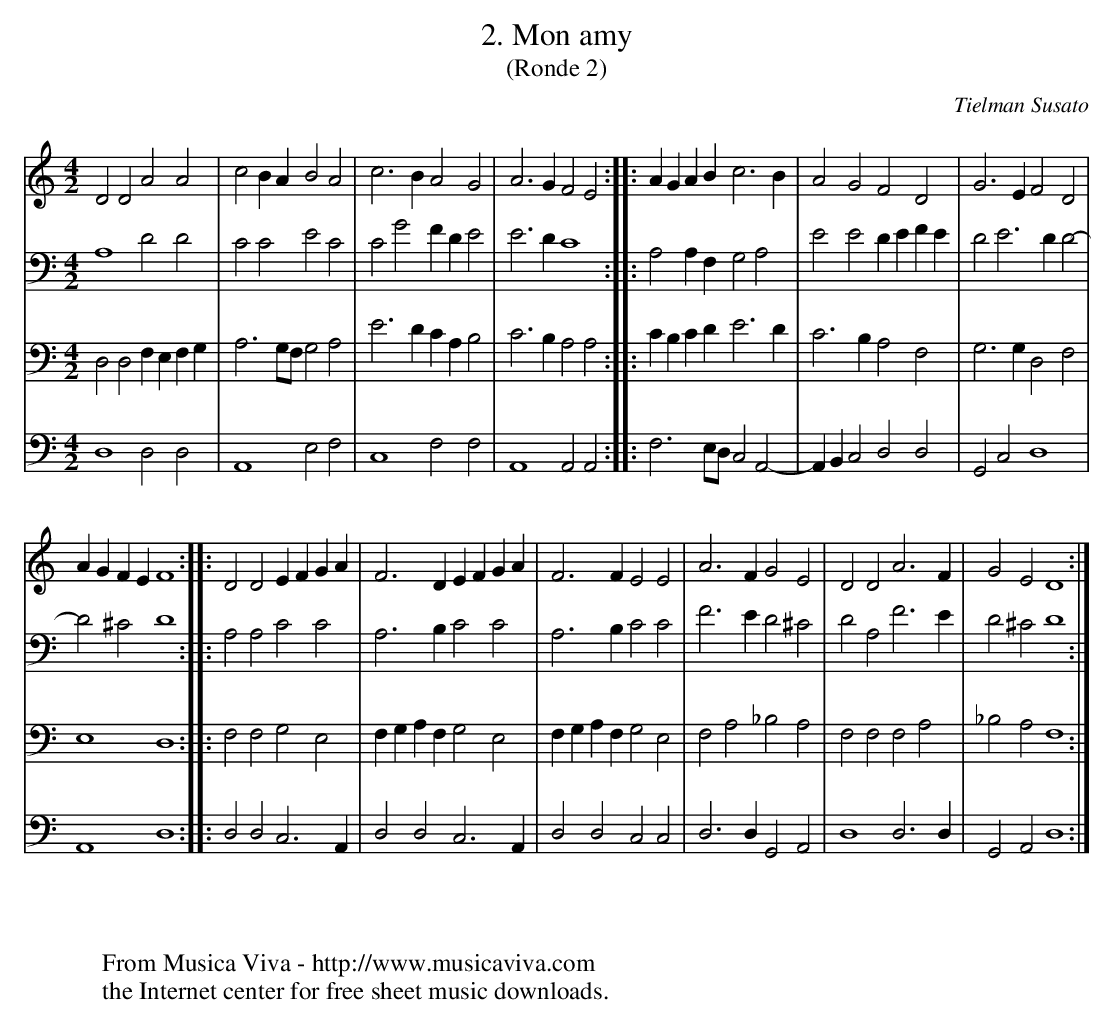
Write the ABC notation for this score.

X:1
T:2. Mon amy
T:(Ronde 2)
C:Tielman Susato
M:4/2
L:1/2
K:Ddor
V:1
DDAA|cB/A/BA|c>BAG|A>GFE::A/G/A/B/c>B|AGFD|G>EFD|
V:2
A,2DD|CCEC|CGF/D/E|E>DC2::A,A,/F,/G,A,|EED/E/F/E/|DE>DD-|
V:3
D,D,F,/E,/F,/G,/|A,3/G,//F,//G,A,|E>D C/A,/B,|C>B,A,A,::C/B,/C/D/E>D|C>B,A,F,|G,>G,D,F,|
V:4
D,2D,D,|A,,2E,F,|C,2F,F,|A,,2A,,A,,::F,3/E,//D,//C,A,,-|A,,/B,,/C,D,D,|G,,C,D,2|
V:1
A/G/F/E/F2::DDE/F/G/A/|F>D E/F/G/A/|F>FEE|A>FGE|DDA>F|GED2:|
V:2
D^CD2::A,A,CC|A,>B,CC|A,>B,CC|F>ED^C|DA,F>E|D^CD2:|
V:3
E,2D,2::F,F,G,E,|F,/G,/A,/F,/G,E,|F,/G,/A,/F,/G,E,|F,A,_B,A,|F,F,F,A,|_B,A,F,2:|
V:4
A,,2D,2::D,D,C,>A,,|D,D,C,>A,,|D,D,C,C,|D,>D,G,,A,,|D,2D,>D,|G,,A,,D,2:|
W:
W:
W:  From Musica Viva - http://www.musicaviva.com
W:  the Internet center for free sheet music downloads.
